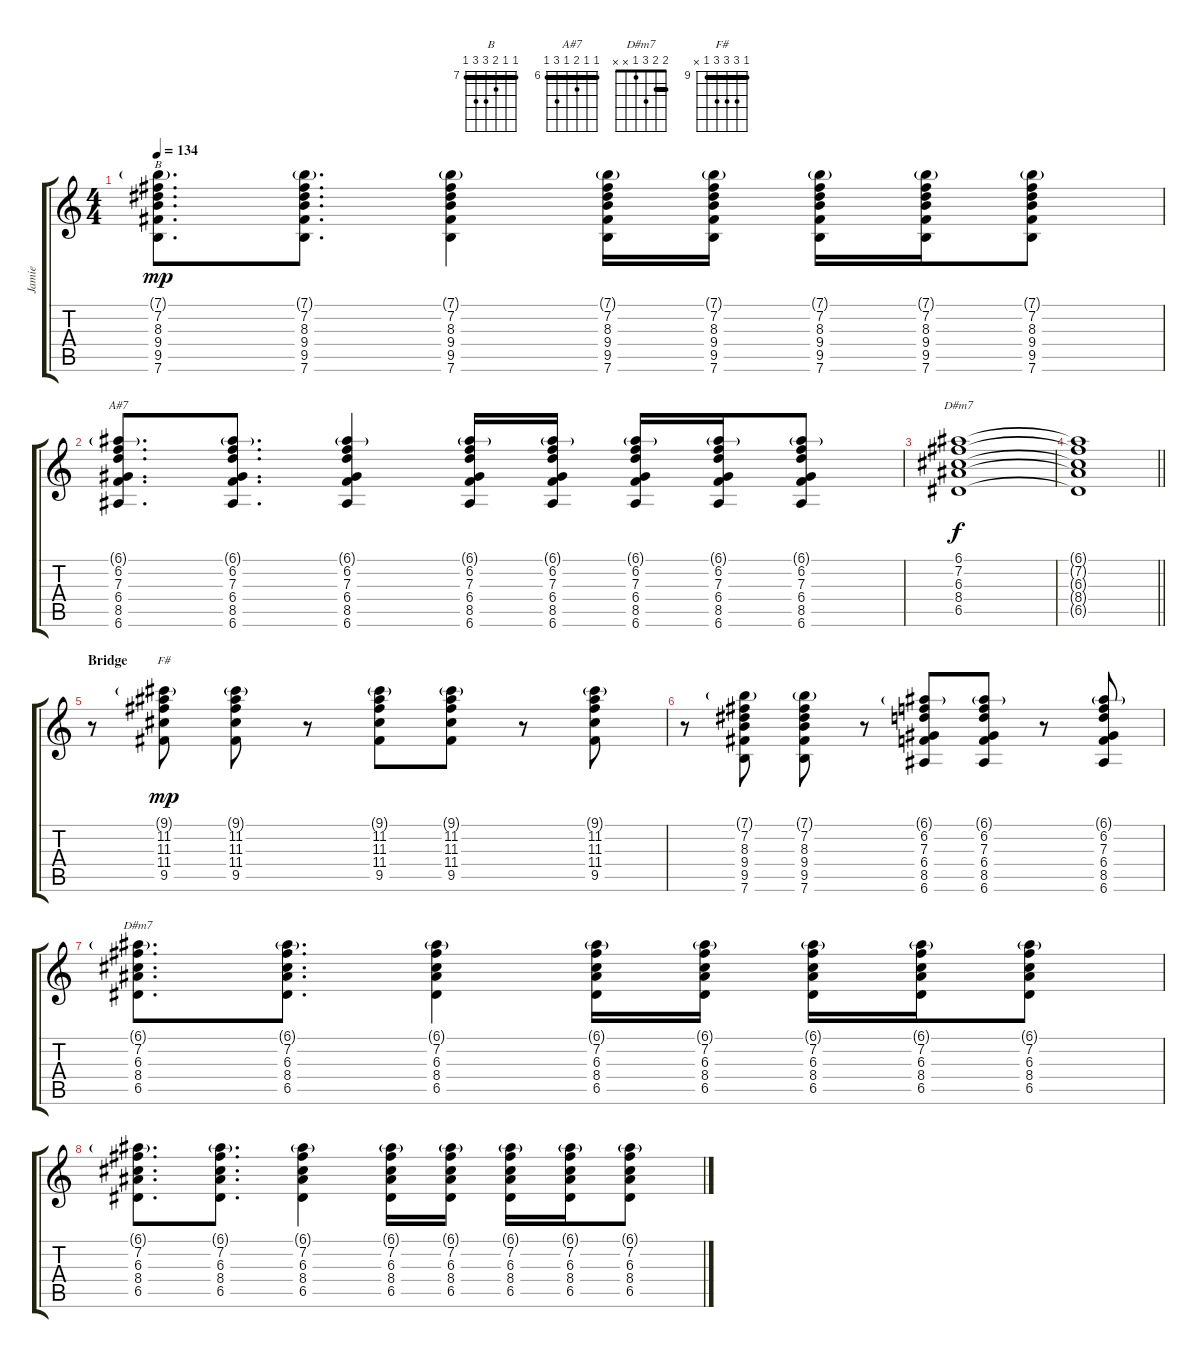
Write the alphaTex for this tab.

\track ("Jamie" "Jamie") {instrument electricguitarclean}
\staff {score tabs}
\tuning (E4 B3 G3 D3 A2 E2) {hide}
\chord ("B" 7 7 8 9 9 7) {firstfret 7 barre 7}
\chord ("A#7" 6 6 7 6 8 6) {firstfret 6 barre 6}
\chord ("D#m7" 6 7 6 8 6 x) {firstfret 6 barre 6}
\chord ("F#" 9 11 11 11 9 x) {firstfret 9 barre 9}
\chord ("D#m7" 2 2 3 1 x x) {barre 2}
\ts (4 4)
\tempo 134
\clef g2
\ks c
(7.1{g} 7.2 8.3 9.4 9.5 7.6).8{d ch "B" dy mp} (7.1{g} 7.2 8.3 9.4 9.5 7.6).8{d} (7.1{g} 7.2 8.3 9.4 9.5 7.6).4 (7.1{g} 7.2 8.3 9.4 9.5 7.6).16 (7.1{g} 7.2 8.3 9.4 9.5 7.6).16 (7.1{g} 7.2 8.3 9.4 9.5 7.6).16 (7.1{g} 7.2 8.3 9.4 9.5 7.6).16 (7.1{g} 7.2 8.3 9.4 9.5 7.6).8 |
(6.1{g} 6.2 7.3 6.4 8.5 6.6).8{d ch "A#7"} (6.1{g} 6.2 7.3 6.4 8.5 6.6).8{d} (6.1{g} 6.2 7.3 6.4 8.5 6.6).4 (6.1{g} 6.2 7.3 6.4 8.5 6.6).16 (6.1{g} 6.2 7.3 6.4 8.5 6.6).16 (6.1{g} 6.2 7.3 6.4 8.5 6.6).16 (6.1{g} 6.2 7.3 6.4 8.5 6.6).16 (6.1{g} 6.2 7.3 6.4 8.5 6.6).8 |
(6.1 7.2 6.3 8.4 6.5).1{ch "D#m7" dy f} |
\barLineRight lightlight
(6.1{t} 7.2{t} 6.3{t} 8.4{t} 6.5{t}).1 |
\section ("" "Bridge")
r.8 (9.1{g} 11.2 11.3 11.4 9.5).8{ch "F#" dy mp} (9.1{g} 11.2 11.3 11.4 9.5).8 r.8 (9.1{g} 11.2 11.3 11.4 9.5).8 (9.1{g} 11.2 11.3 11.4 9.5).8 r.8 (9.1{g} 11.2 11.3 11.4 9.5).8 |
r.8 (7.1{g} 7.2 8.3 9.4 9.5 7.6).8 (7.1{g} 7.2 8.3 9.4 9.5 7.6).8 r.8 (6.1{g} 6.2 7.3 6.4 8.5 6.6).8 (6.1{g} 6.2 7.3 6.4 8.5 6.6).8 r.8 (6.1{g} 6.2 7.3 6.4 8.5 6.6).8 |
(6.1{g} 7.2 6.3 8.4 6.5).8{d ch "D#m7"} (6.1{g} 7.2 6.3 8.4 6.5).8{d} (6.1{g} 7.2 6.3 8.4 6.5).4 (6.1{g} 7.2 6.3 8.4 6.5).16 (6.1{g} 7.2 6.3 8.4 6.5).16 (6.1{g} 7.2 6.3 8.4 6.5).16 (6.1{g} 7.2 6.3 8.4 6.5).16 (6.1{g} 7.2 6.3 8.4 6.5).8 |
(6.1{g} 7.2 6.3 8.4 6.5).8{d} (6.1{g} 7.2 6.3 8.4 6.5).8{d} (6.1{g} 7.2 6.3 8.4 6.5).4 (6.1{g} 7.2 6.3 8.4 6.5).16 (6.1{g} 7.2 6.3 8.4 6.5).16 (6.1{g} 7.2 6.3 8.4 6.5).16 (6.1{g} 7.2 6.3 8.4 6.5).16 (6.1{g} 7.2 6.3 8.4 6.5).8
